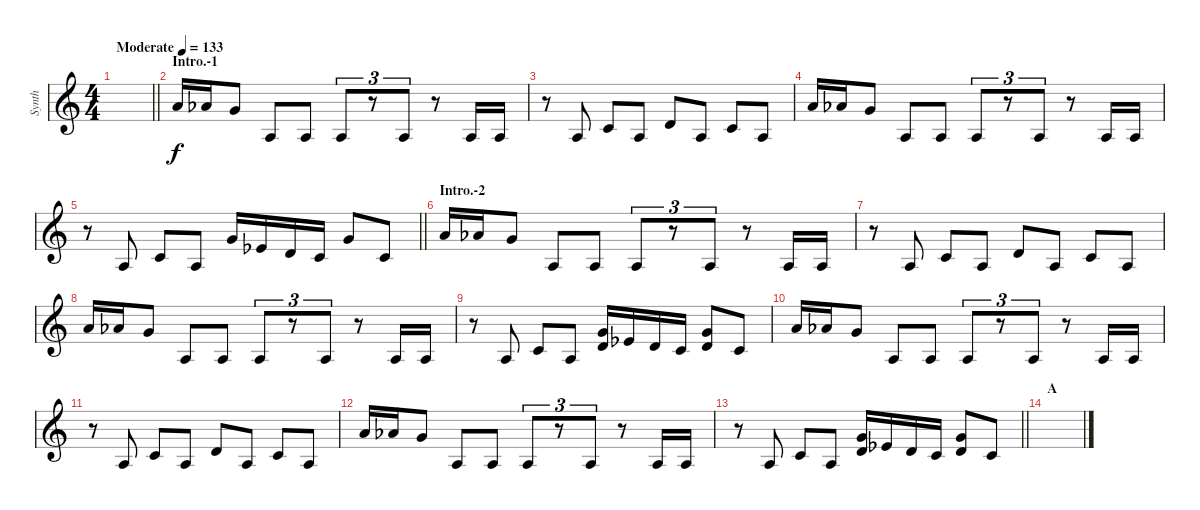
\track ("Synth" "Synth") {instrument lead8bassandlead}
\staff {score}
\tuning (E4 B3 G3 D3 A2 E2) {hide}
\ts (4 4)
\tempo (133 "Moderate")
\clef g2
\barLineRight lightlight
\ks c
|
\section ("" "Intro.-1")
5.1.16 4.1{acc b}.16 3.1.8 2.3.8 2.3.8 2.3.8{tu (3 2)} r.8{tu (3 2)} 2.3.8{tu (3 2)} r.8 2.3.16 2.3.16 |
r.8 2.3.8 1.2.8 2.3.8 3.2.8 2.3.8 1.2.8 2.3.8 |
5.1.16 4.1{acc b}.16 3.1.8 2.3.8 2.3.8 2.3.8{tu (3 2)} r.8{tu (3 2)} 2.3.8{tu (3 2)} r.8 2.3.16 2.3.16 |
\barLineRight lightlight
r.8 2.3.8 1.2.8 2.3.8 3.1.16 4.2{acc b}.16 3.2.16 1.2.16 3.1.8 1.2.8 |
\section ("" "Intro.-2")
5.1.16 4.1{acc b}.16 3.1.8 2.3.8 2.3.8 2.3.8{tu (3 2)} r.8{tu (3 2)} 2.3.8{tu (3 2)} r.8 2.3.16 2.3.16 |
r.8 2.3.8 1.2.8 2.3.8 3.2.8 2.3.8 1.2.8 2.3.8 |
5.1.16 4.1{acc b}.16 3.1.8 2.3.8 2.3.8 2.3.8{tu (3 2)} r.8{tu (3 2)} 2.3.8{tu (3 2)} r.8 2.3.16 2.3.16 |
r.8 2.3.8 1.2.8 2.3.8 (3.1 3.2).16 4.2{acc b}.16 3.2.16 1.2.16 (3.1 3.2).8 1.2.8 |
5.1.16 4.1{acc b}.16 3.1.8 2.3.8 2.3.8 2.3.8{tu (3 2)} r.8{tu (3 2)} 2.3.8{tu (3 2)} r.8 2.3.16 2.3.16 |
r.8 2.3.8 1.2.8 2.3.8 3.2.8 2.3.8 1.2.8 2.3.8 |
5.1.16 4.1{acc b}.16 3.1.8 2.3.8 2.3.8 2.3.8{tu (3 2)} r.8{tu (3 2)} 2.3.8{tu (3 2)} r.8 2.3.16 2.3.16 |
\barLineRight lightlight
r.8 2.3.8 1.2.8 2.3.8 (3.1 3.2).16 4.2{acc b}.16 3.2.16 1.2.16 (3.1 3.2).8 1.2.8 |
\section ("" "A")
